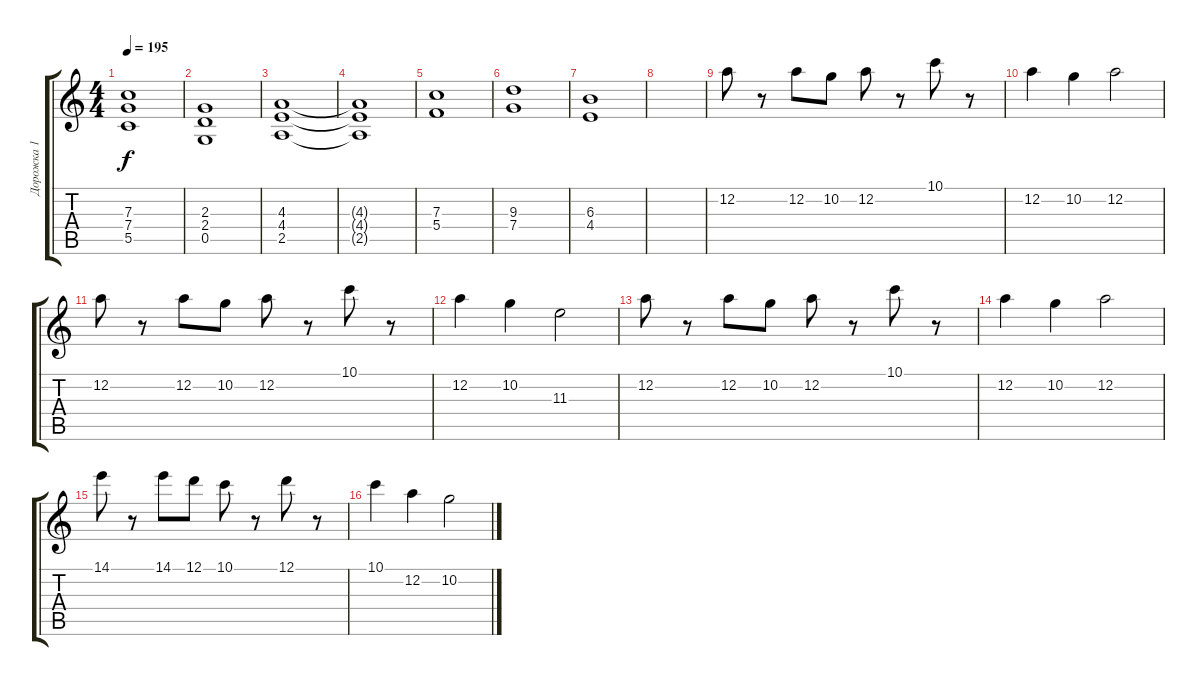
\track ("Дорожка 1" "Дорожка 1") {instrument distortionguitar}
\staff {score tabs}
\tuning (D4 A3 F3 C3 G2 D2) {hide}
\ts (4 4)
\tempo 195
\clef g2
\ks c
(7.3 7.4 5.5).1{dy f} |
(2.3 2.4 0.5).1 |
(4.3 4.4 2.5).1 |
(4.3{t} 4.4{t} 2.5{t}).1 |
(7.3 5.4).1 |
(9.3 7.4).1 |
(6.3 4.4).1 |
|
12.2.8{instrument shamisen} r.8 12.2.8 10.2.8 12.2.8 r.8 10.1.8 r.8 |
12.2.4 10.2.4 12.2.2 |
12.2.8{instrument shamisen} r.8 12.2.8 10.2.8 12.2.8 r.8 10.1.8 r.8 |
12.2.4 10.2.4 11.3.2 |
12.2.8{instrument shamisen} r.8 12.2.8 10.2.8 12.2.8 r.8 10.1.8 r.8 |
12.2.4 10.2.4 12.2.2 |
14.1.8 r.8 14.1.8 12.1.8 10.1.8 r.8 12.1.8 r.8 |
10.1.4 12.2.4 10.2.2
